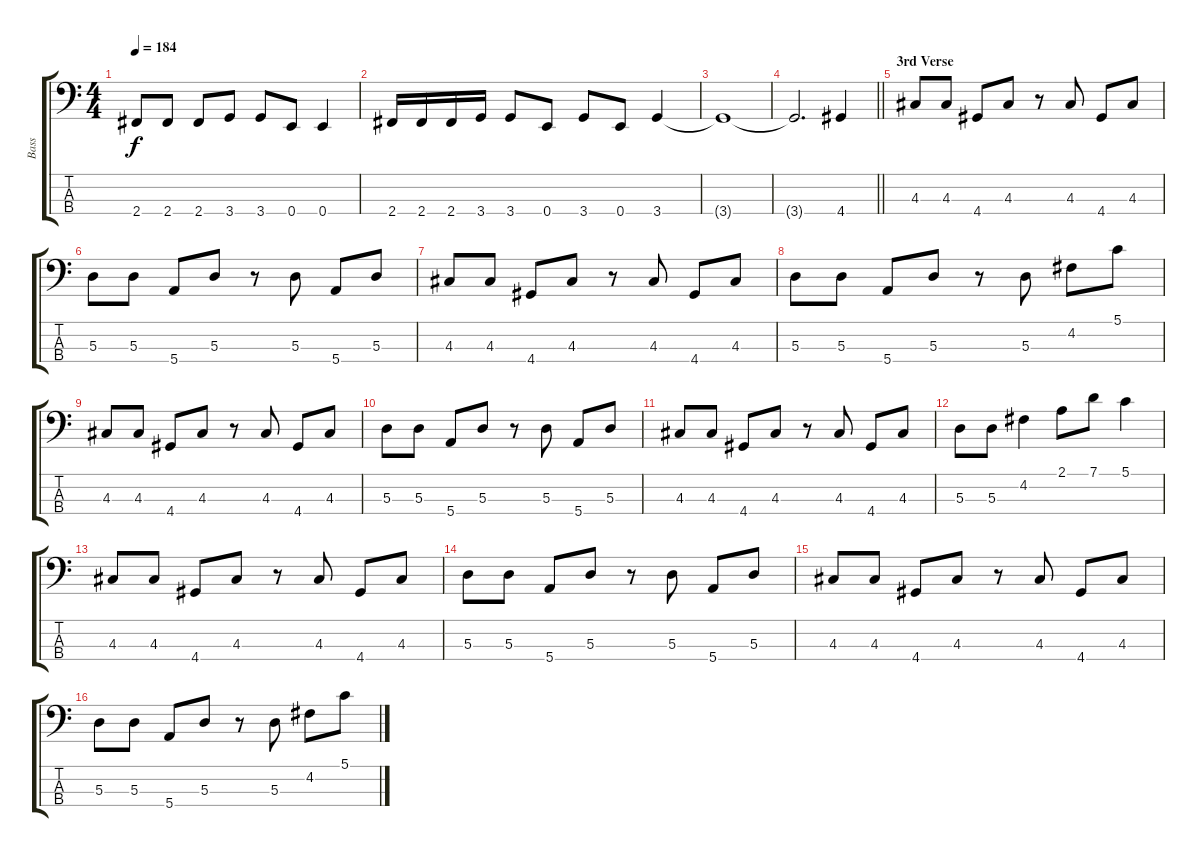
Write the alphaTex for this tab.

\track ("Bass" "Bass") {instrument electricbasspick}
\staff {score tabs}
\tuning (G2 D2 A1 E1) {hide}
\ts (4 4)
\tempo 184
\clef f4
\ks c
2.4.8{dy f} 2.4.8 2.4.8 3.4.8 3.4.8 0.4.8 0.4.4 |
2.4.16 2.4.16 2.4.16 3.4.16 3.4.8 0.4.8 3.4.8 0.4.8 3.4.4 |
3.4{t}.1 |
\barLineRight lightlight
3.4{t}.2{d} 4.4.4 |
\section ("" "3rd Verse")
4.3.8 4.3.8 4.4.8 4.3.8 r.8 4.3.8 4.4.8 4.3.8 |
5.3.8 5.3.8 5.4.8 5.3.8 r.8 5.3.8 5.4.8 5.3.8 |
4.3.8 4.3.8 4.4.8 4.3.8 r.8 4.3.8 4.4.8 4.3.8 |
5.3.8 5.3.8 5.4.8 5.3.8 r.8 5.3.8 4.2.8 5.1.8 |
4.3.8 4.3.8 4.4.8 4.3.8 r.8 4.3.8 4.4.8 4.3.8 |
5.3.8 5.3.8 5.4.8 5.3.8 r.8 5.3.8 5.4.8 5.3.8 |
4.3.8 4.3.8 4.4.8 4.3.8 r.8 4.3.8 4.4.8 4.3.8 |
5.3.8 5.3.8 4.2.4 2.1.8 7.1.8 5.1.4 |
4.3.8 4.3.8 4.4.8 4.3.8 r.8 4.3.8 4.4.8 4.3.8 |
5.3.8 5.3.8 5.4.8 5.3.8 r.8 5.3.8 5.4.8 5.3.8 |
4.3.8 4.3.8 4.4.8 4.3.8 r.8 4.3.8 4.4.8 4.3.8 |
5.3.8 5.3.8 5.4.8 5.3.8 r.8 5.3.8 4.2.8 5.1.8
